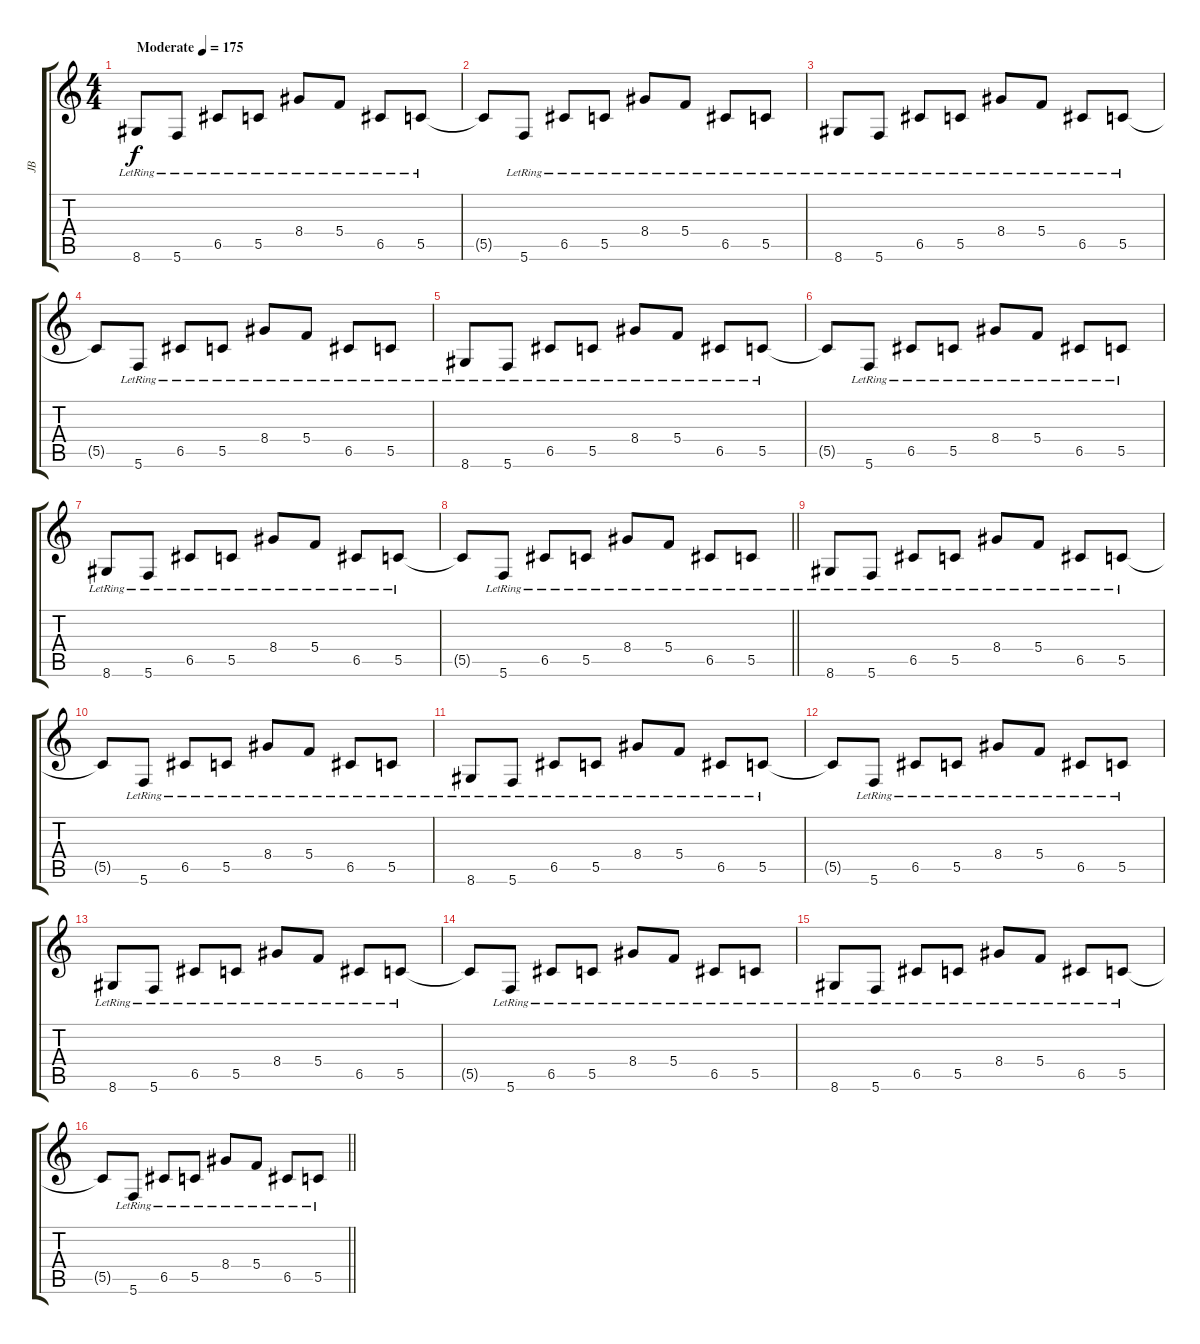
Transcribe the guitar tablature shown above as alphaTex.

\track ("JB" "JB") {instrument acousticguitarsteel}
\staff {score tabs}
\tuning (D4 A3 F3 C3 G2 C2) {hide}
\ts (4 4)
\section ("" "")
\tempo (175 "Moderate")
\clef g2
\ks c
8.6{lr}.8{dy f instrument acousticguitarsteel} 5.6{lr}.8 6.5{lr}.8 5.5{lr}.8 8.4{lr}.8 5.4{lr}.8 6.5{lr}.8 5.5{lr}.8 |
5.5{t}.8 5.6{lr}.8 6.5{lr}.8 5.5{lr}.8 8.4{lr}.8 5.4{lr}.8 6.5{lr}.8 5.5{lr}.8 |
8.6{lr}.8 5.6{lr}.8 6.5{lr}.8 5.5{lr}.8 8.4{lr}.8 5.4{lr}.8 6.5{lr}.8 5.5{lr}.8 |
5.5{t}.8 5.6{lr}.8 6.5{lr}.8 5.5{lr}.8 8.4{lr}.8 5.4{lr}.8 6.5{lr}.8 5.5{lr}.8 |
8.6{lr}.8 5.6{lr}.8 6.5{lr}.8 5.5{lr}.8 8.4{lr}.8 5.4{lr}.8 6.5{lr}.8 5.5{lr}.8 |
5.5{t}.8 5.6{lr}.8 6.5{lr}.8 5.5{lr}.8 8.4{lr}.8 5.4{lr}.8 6.5{lr}.8 5.5{lr}.8 |
8.6{lr}.8 5.6{lr}.8 6.5{lr}.8 5.5{lr}.8 8.4{lr}.8 5.4{lr}.8 6.5{lr}.8 5.5{lr}.8 |
\barLineRight lightlight
5.5{t}.8 5.6{lr}.8 6.5{lr}.8 5.5{lr}.8 8.4{lr}.8 5.4{lr}.8 6.5{lr}.8 5.5{lr}.8 |
\section ("" "")
8.6{lr}.8 5.6{lr}.8 6.5{lr}.8 5.5{lr}.8 8.4{lr}.8 5.4{lr}.8 6.5{lr}.8 5.5{lr}.8 |
5.5{t}.8 5.6{lr}.8 6.5{lr}.8 5.5{lr}.8 8.4{lr}.8 5.4{lr}.8 6.5{lr}.8 5.5{lr}.8 |
8.6{lr}.8 5.6{lr}.8 6.5{lr}.8 5.5{lr}.8 8.4{lr}.8 5.4{lr}.8 6.5{lr}.8 5.5{lr}.8 |
5.5{t}.8 5.6{lr}.8 6.5{lr}.8 5.5{lr}.8 8.4{lr}.8 5.4{lr}.8 6.5{lr}.8 5.5{lr}.8 |
8.6{lr}.8 5.6{lr}.8 6.5{lr}.8 5.5{lr}.8 8.4{lr}.8 5.4{lr}.8 6.5{lr}.8 5.5{lr}.8 |
5.5{t}.8 5.6{lr}.8 6.5{lr}.8 5.5{lr}.8 8.4{lr}.8 5.4{lr}.8 6.5{lr}.8 5.5{lr}.8 |
8.6{lr}.8 5.6{lr}.8 6.5{lr}.8 5.5{lr}.8 8.4{lr}.8 5.4{lr}.8 6.5{lr}.8 5.5{lr}.8 |
\barLineRight lightlight
5.5{t}.8 5.6{lr}.8 6.5{lr}.8 5.5{lr}.8 8.4{lr}.8 5.4{lr}.8 6.5{lr}.8 5.5{lr}.8
